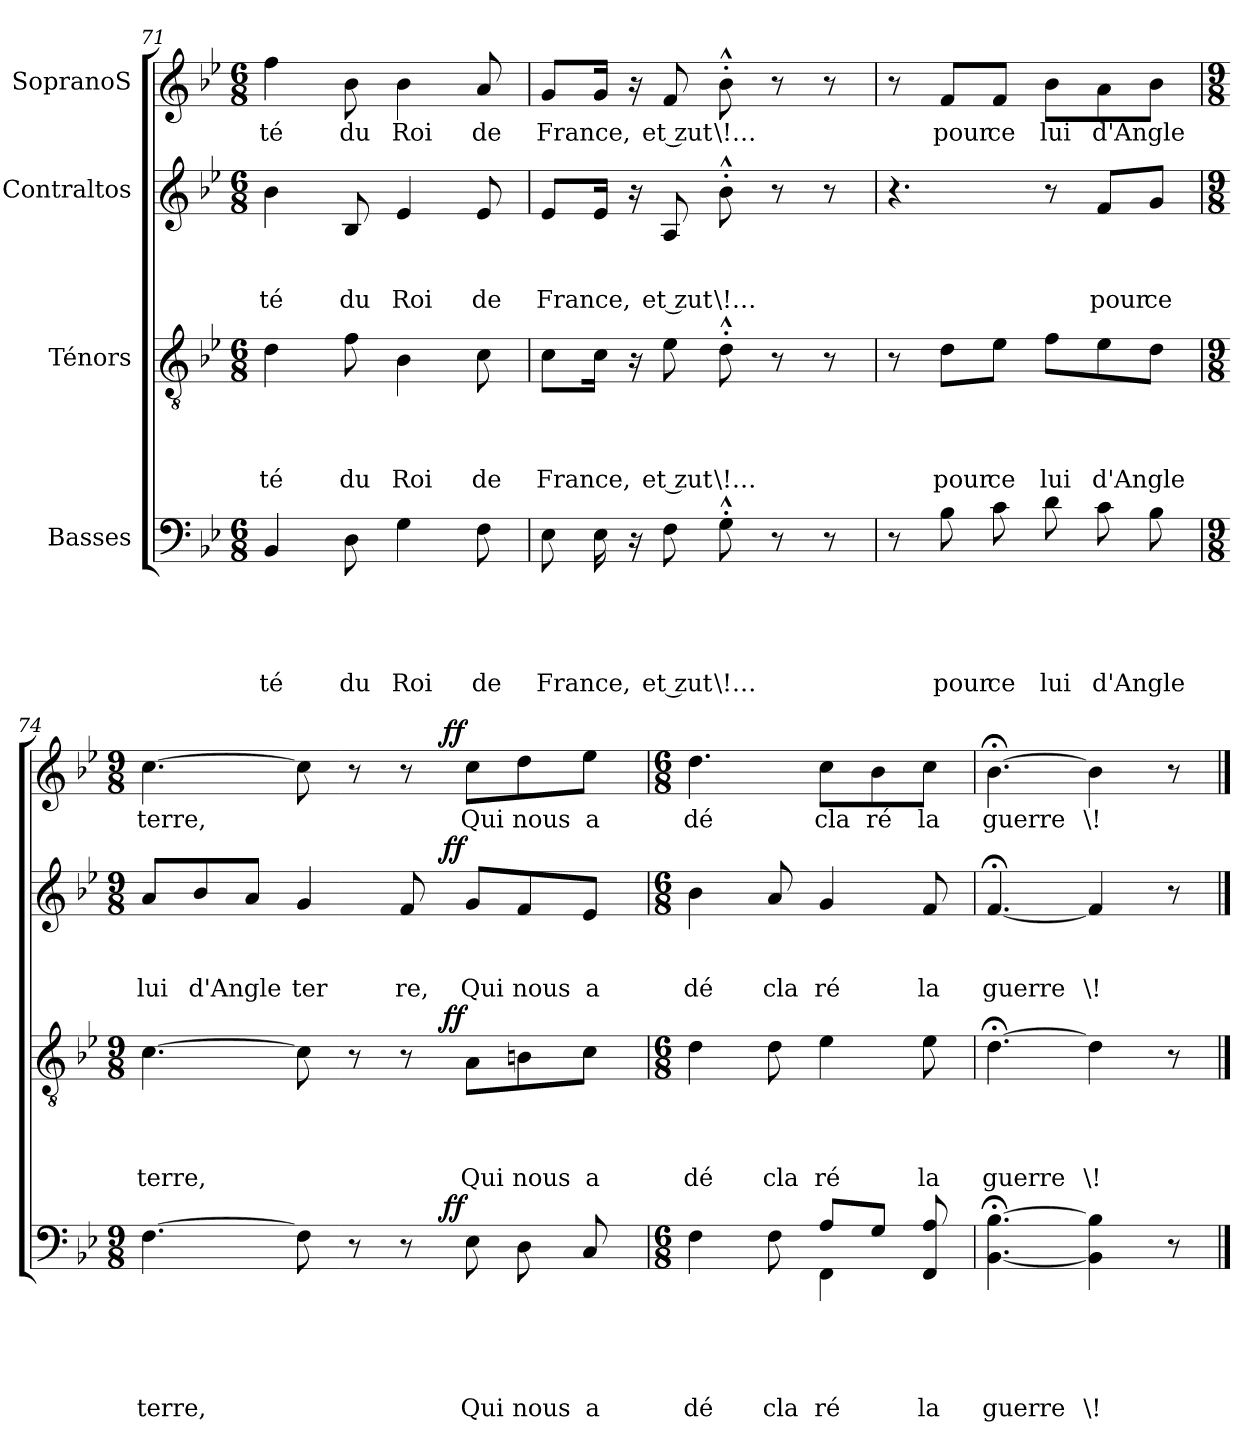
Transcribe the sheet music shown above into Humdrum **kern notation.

**kern	**text	**text	**text	**text	**text	**dynam	**kern	**text	**text	**text	**text	**dynam	**kern	**text	**text	**text	**dynam	**kern	**text	**dynam
*part4	*part4	*part4	*part4	*part4	*part4	*part4	*part3	*part3	*part3	*part3	*part3	*part3	*part2	*part2	*part2	*part2	*part2	*part1	*part1	*part1
*staff4	*staff4	*staff4	*staff4	*staff4	*staff4	*staff4	*staff3	*staff3	*staff3	*staff3	*staff3	*staff3	*staff2	*staff2	*staff2	*staff2	*staff2	*staff1	*staff1	*staff1
*I"Basses	*	*	*	*	*	*	*I"Ténors	*	*	*	*	*	*I"Contraltos	*	*	*	*	*I"SopranoS	*	*
*clefF4	*	*	*	*	*	*	*clefGv2	*	*	*	*	*	*clefG2	*	*	*	*	*clefG2	*	*
*k[b-e-]	*	*	*	*	*	*	*k[b-e-]	*	*	*	*	*	*k[b-e-]	*	*	*	*	*k[b-e-]	*	*
*B-:	*	*	*	*	*	*	*B-:	*	*	*	*	*	*B-:	*	*	*	*	*B-:	*	*
*M6/8	*	*	*	*	*	*	*M6/8	*	*	*	*	*	*M6/8	*	*	*	*	*M6/8	*	*
=71	=71	=71	=71	=71	=71	=71	=71	=71	=71	=71	=71	=71	=71	=71	=71	=71	=71	=71	=71	=71
!	!	!	!	!	!LO:LY:b	!	!	!	!	!	!LO:LY:b	!	!	!	!	!LO:LY:b	!	!	!LO:LY:b	!
4BB-/	.	.	.	.	té	.	4d\	.	.	.	-té	.	4b-\	.	.	té	.	4ff\	té	.
!	!	!	!	!	!LO:LY:b	!	!	!	!	!	!LO:LY:b	!	!	!	!	!LO:LY:b	!	!	!LO:LY:b	!
8D\	.	.	.	.	du	.	8f\	.	.	.	du	.	8B-/	.	.	du	.	8b-\	du	.
!	!	!	!	!	!LO:LY:b	!	!	!	!	!	!LO:LY:b	!	!	!	!	!LO:LY:b	!	!	!LO:LY:b	!
4G\	.	.	.	.	Roi	.	4B-\	.	.	.	Roi	.	4e-/	.	.	Roi	.	4b-\	Roi	.
!	!	!	!	!	!LO:LY:b	!	!	!	!	!	!LO:LY:b	!	!	!	!	!LO:LY:b	!	!	!LO:LY:b	!
8F\	.	.	.	.	de	.	8c\	.	.	.	de	.	8e-/	.	.	de	.	8a/	de	.
=72	=72	=72	=72	=72	=72	=72	=72	=72	=72	=72	=72	=72	=72	=72	=72	=72	=72	=72	=72	=72
!	!	!	!	!	!LO:LY:b	!	!	!	!	!	!LO:LY:b	!	!	!	!	!LO:LY:b	!	!	!LO:LY:b	!
8E-\	.	.	.	.	France,	.	8c\L	.	.	.	France,	.	8e-/L	.	.	France,	.	8g/L	France,	.
16E-\	.	.	.	.	.	.	16c\Jk	.	.	.	.	.	16e-/Jk	.	.	.	.	16g/Jk	.	.
16rC	.	.	.	.	.	.	16rA	.	.	.	.	.	16ra	.	.	.	.	16ra	.	.
!	!	!	!	!	!LO:LY:b	!	!	!	!	!	!LO:LY:b	!	!	!	!	!LO:LY:b	!	!	!LO:LY:b	!
8F\	.	.	.	.	et zut	.	8e-\	.	.	.	et zut	.	8A/	.	.	et zut	.	8f/	et zut	.
!	!	!	!	!	!LO:LY:b	!	!	!	!	!	!LO:LY:b	!	!	!	!	!LO:LY:b	!	!	!LO:LY:b	!
8G^^>'>\	.	.	.	.	\!…	.	8d^^>'>\	.	.	.	\!…	.	8b-^^>'>\	.	.	\!…	.	8b-^^>'>\	\!…	.
8r	.	.	.	.	.	.	8r	.	.	.	.	.	8r	.	.	.	.	8r	.	.
8r	.	.	.	.	.	.	8r	.	.	.	.	.	8r	.	.	.	.	8r	.	.
!!LO:PB:g=z
=73	=73	=73	=73	=73	=73	=73	=73	=73	=73	=73	=73	=73	=73	=73	=73	=73	=73	=73	=73	=73
8r	.	.	.	.	.	.	8r	.	.	.	.	.	4.r	.	.	.	.	8r	.	.
!	!	!	!	!	!LO:LY:b	!	!	!	!	!	!LO:LY:b	!	!	!	!	!	!	!	!LO:LY:b	!
8B-\	.	.	.	.	pour	.	8d\L	.	.	.	pour	.	.	.	.	.	.	8f/L	pour	.
!	!	!	!	!	!LO:LY:b	!	!	!	!	!	!LO:LY:b	!	!	!	!	!	!	!	!LO:LY:b	!
8c\	.	.	.	.	ce	.	8e-\J	.	.	.	ce	.	.	.	.	.	.	8f/J	ce	.
!	!	!	!	!	!LO:LY:b	!	!	!	!	!	!LO:LY:b	!	!	!	!	!	!	!	!LO:LY:b	!
8d\	.	.	.	.	lui	.	8f\L	.	.	.	lui	.	8r	.	.	.	.	8b-\L	lui	.
!	!	!	!	!	!LO:LY:b	!	!	!	!	!	!LO:LY:b	!	!	!	!	!LO:LY:b	!	!	!LO:LY:b	!
8c\	.	.	.	.	d'Angle	.	8e-\	.	.	.	d'Angle	.	8f/L	.	.	pour	.	8a\	d'Angle	.
!	!	!	!	!	!	!	!	!	!	!	!	!	!	!	!	!LO:LY:b	!	!	!	!
8B-\	.	.	.	.	.	.	8d\J	.	.	.	.	.	8g/J	.	.	ce	.	8b-\J	.	.
=74	=74	=74	=74	=74	=74	=74	=74	=74	=74	=74	=74	=74	=74	=74	=74	=74	=74	=74	=74	=74
*M9/8	*	*	*	*	*	*	*M9/8	*	*	*	*	*	*M9/8	*	*	*	*	*M9/8	*	*
!	!	!	!	!	!LO:LY:b	!	!	!	!	!	!LO:LY:b	!	!	!	!	!LO:LY:b	!	!	!LO:LY:b	!
*^	*	*	*	*	*	*	*^	*	*	*	*	*	*^	*	*	*	*	*^	*	*
[>4.F\	2ryy	.	.	.	.	terre,	.	[>4.c\	2ryy	.	.	.	terre,	.	8a/L	2ryy	.	.	lui	.	[>4.cc\	2ryy	terre,	.
!	!	!	!	!	!	!	!	!	!	!	!	!	!	!	!	!	!	!	!LO:LY:b	!	!	!	!	!
.	.	.	.	.	.	.	.	.	.	.	.	.	.	.	8b-/	.	.	.	d'Angle	.	.	.	.	.
.	.	.	.	.	.	.	.	.	.	.	.	.	.	.	8a/J	.	.	.	.	.	.	.	.	.
!	!	!	!	!	!	!	!	!	!	!	!	!	!	!	!	!	!	!	!LO:LY:b	!	!	!	!	!
8F\]	.	.	.	.	.	.	.	8c\]	.	.	.	.	.	.	4g/	.	.	.	ter	.	8cc\]	.	.	.
8r	8..ryy	.	.	.	.	.	.	8r	8..ryy	.	.	.	.	.	.	8..ryy	.	.	.	.	8r	8..ryy	.	.
!	!	!	!	!	!	!	!	!	!	!	!	!	!	!	!	!	!	!	!LO:LY:b	!	!	!	!	!
8r	.	.	.	.	.	.	.	8r	.	.	.	.	.	.	8f/	.	.	.	re,	.	8r	.	.	.
!	!	!	!	!	!	!	!LO:DY:a	!	!	!	!	!	!	!LO:DY:a	!	!	!	!	!	!LO:DY:a	!	!	!	!LO:DY:a
.	4ryy	.	.	.	.	.	ff	.	4ryy	.	.	.	.	ff	.	4ryy	.	.	.	ff	.	4ryy	.	ff
!	!	!	!	!	!	!LO:LY:b	!	!	!	!	!	!	!LO:LY:b	!	!	!	!	!	!LO:LY:b	!	!	!	!LO:LY:b	!
8E-\	.	.	.	.	.	Qui	.	8A\L	.	.	.	.	Qui	.	8g/L	.	.	.	Qui	.	8cc\L	.	Qui	.
!	!	!	!	!	!	!LO:LY:b	!	!	!	!	!	!	!LO:LY:b	!	!	!	!	!	!LO:LY:b	!	!	!	!LO:LY:b	!
8D\	.	.	.	.	.	nous	.	8Bn\	.	.	.	.	nous	.	8f/	.	.	.	nous	.	8dd\	.	nous	.
.	8ryy	.	.	.	.	.	.	.	8ryy	.	.	.	.	.	.	8ryy	.	.	.	.	.	8ryy	.	.
!	!	!	!	!	!	!LO:LY:b	!	!	!	!	!	!	!LO:LY:b	!	!	!	!	!	!LO:LY:b	!	!	!	!LO:LY:b	!
8C/	.	.	.	.	.	a	.	8c\J	.	.	.	.	a	.	8e-/J	.	.	.	a	.	8ee-\J	.	a	.
.	32ryy	.	.	.	.	.	.	.	32ryy	.	.	.	.	.	.	32ryy	.	.	.	.	.	32ryy	.	.
*	*	*	*	*	*	*	*	*v	*v	*	*	*	*	*	*	*	*	*	*	*	*v	*v	*	*
*	*	*	*	*	*	*	*	*	*	*	*	*	*	*v	*v	*	*	*	*	*	*	*
=75	=75	=75	=75	=75	=75	=75	=75	=75	=75	=75	=75	=75	=75	=75	=75	=75	=75	=75	=75	=75	=75
*M6/8	*	*	*	*	*	*	*	*M6/8	*	*	*	*	*	*M6/8	*	*	*	*	*M6/8	*	*
*	*	*	*	*	*	*	*	*^	*	*	*	*	*	*^	*	*	*	*	*^	*	*
!	!	!	!	!	!	!LO:LY:b	!	!	!	!	!	!	!LO:LY:b	!	!	!	!	!	!LO:LY:b	!	!	!	!LO:LY:b	!
*	*	*	*	*	*	*	*	*v	*v	*	*	*	*	*	*	*	*	*	*	*	*v	*v	*	*
*	*	*	*	*	*	*	*	*	*	*	*	*	*	*v	*v	*	*	*	*	*	*	*
4F\	4.ryy	.	.	.	.	dé	.	4d\	.	.	.	dé	.	4b-\	.	.	dé	.	4.dd\	dé	.
!	!	!	!	!	!	!LO:LY:b	!	!	!	!	!	!LO:LY:b	!	!	!	!	!LO:LY:b	!	!	!	!
8F\	.	.	.	.	.	cla	.	8d\	.	.	.	cla	.	8a/	.	.	cla	.	.	.	.
!	!	!	!	!	!	!LO:LY:b	!	!	!	!	!	!LO:LY:b	!	!	!	!	!LO:LY:b	!	!	!LO:LY:b	!
8A/L	4FF\	.	.	.	.	ré	.	4e-\	.	.	.	ré	.	4g/	.	.	ré	.	8cc\L	cla	.
!	!	!	!	!	!	!	!	!	!	!	!	!	!	!	!	!	!	!	!	!LO:LY:b	!
8G/J	.	.	.	.	.	.	.	.	.	.	.	.	.	.	.	.	.	.	8b-\	ré	.
!	!	!	!	!	!	!LO:LY:b	!	!	!	!	!	!LO:LY:b	!	!	!	!	!LO:LY:b	!	!	!LO:LY:b	!
8ryy	8FF/ 8A/	.	.	.	.	la	.	8e-\	.	.	.	la	.	8f/	.	.	la	.	8cc\J	la	.
=76	=76	=76	=76	=76	=76	=76	=76	=76	=76	=76	=76	=76	=76	=76	=76	=76	=76	=76	=76	=76	=76
!	!	!	!	!	!	!LO:LY:b	!	!	!	!	!	!LO:LY:b	!	!	!	!	!LO:LY:b	!	!	!LO:LY:b	!
*v	*v	*	*	*	*	*	*	*	*	*	*	*	*	*	*	*	*	*	*	*	*
[<4.BB-\;< [>4.B-\;<	.	.	.	.	guerre	.	[>4.d;<\	.	.	.	guerre	.	[<4.f;/	.	.	guerre	.	[>4.b-;<\	guerre	.
!	!	!	!	!	!LO:LY:b	!	!	!	!	!	!LO:LY:b	!	!	!	!	!LO:LY:b	!	!	!LO:LY:b	!
4BB-\] 4B-\]	.	.	.	.	\!	.	4d\]	.	.	.	\!	.	4f/]	.	.	\!	.	4b-\]	\!	.
8r	.	.	.	.	.	.	8r	.	.	.	.	.	8r	.	.	.	.	8r	.	.
==	==	==	==	==	==	==	==	==	==	==	==	==	==	==	==	==	==	==	==	==
*-	*-	*-	*-	*-	*-	*-	*-	*-	*-	*-	*-	*-	*-	*-	*-	*-	*-	*-	*-	*-
